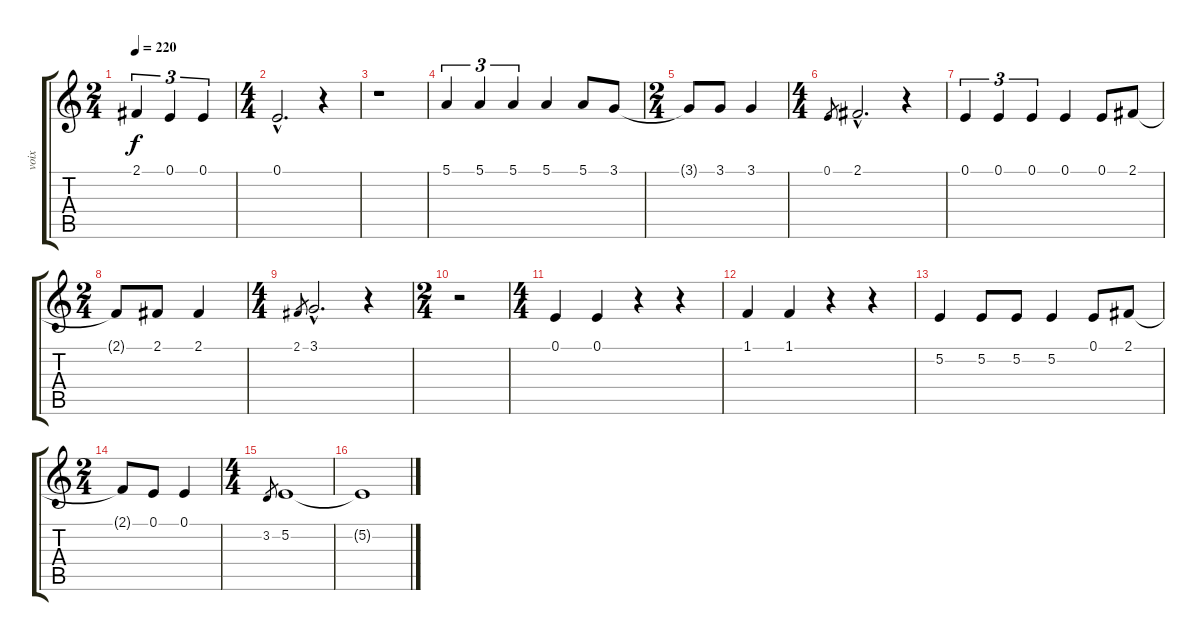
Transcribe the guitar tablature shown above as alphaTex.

\track ("voix" "voix") {instrument tangoaccordion}
\staff {score tabs}
\tuning (E4 B3 G3 D3 A2 E2) {hide}
\ts (2 4)
\tempo 220
\clef g2
\ks c
2.1.4{tu (3 2) dy f} 0.1.4{tu (3 2)} 0.1.4{tu (3 2)} |
\ts (4 4)
0.1{hac}.2{d} r.4 |
r.1 |
5.1.4{tu (3 2)} 5.1.4{tu (3 2)} 5.1.4{tu (3 2)} 5.1.4 5.1.8 3.1.8 |
\ts (2 4)
3.1{t}.8 3.1.8 3.1.4 |
\ts (4 4)
0.1.8{gr} 2.1{hac}.2{d} r.4 |
0.1.4{tu (3 2)} 0.1.4{tu (3 2)} 0.1.4{tu (3 2)} 0.1.4 0.1.8 2.1.8 |
\ts (2 4)
2.1{t}.8 2.1.8 2.1.4 |
\ts (4 4)
2.1.8{gr} 3.1{hac}.2{d} r.4 |
\ts (2 4)
r.2 |
\ts (4 4)
0.1.4 0.1.4 r.4 r.4 |
1.1.4 1.1.4 r.4 r.4 |
5.2.4 5.2.8 5.2.8 5.2.4 0.1.8 2.1.8 |
\ts (2 4)
2.1{t}.8 0.1.8 0.1.4 |
\ts (4 4)
3.2.8{gr} 5.2.1 |
5.2{t}.1
